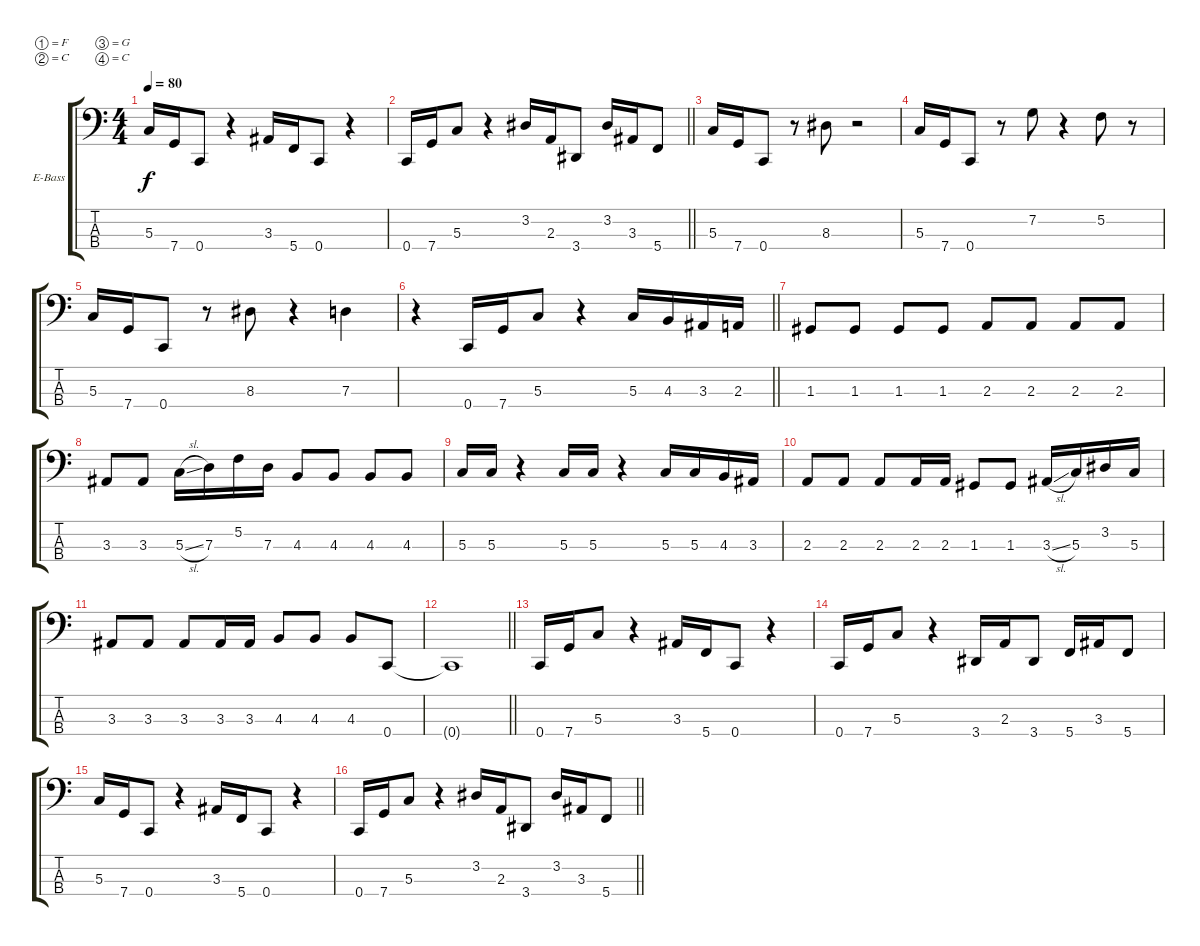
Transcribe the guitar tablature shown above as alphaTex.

\bracketExtendMode groupsimilarinstruments
\firstSystemTrackNameOrientation horizontal
\otherSystemsTrackNameOrientation horizontal
\track ("Untitled" "E-Bass") {instrument electricbasspick}
\staff {score tabs}
\tuning (F2 C2 G1 C1)
\ts (4 4)
\tempo 80
\clef f4
\ks c
5.3.16{dy f} 7.4.16 0.4.8 r.4 3.3.16 5.4.16 0.4.8 r.4 |
\barLineRight lightlight
0.4.16 7.4.16 5.3.8 r.4 3.2.16 2.3.16 3.4.8 3.2.16 3.3.16 5.4.8 |
\section ("" " ")
5.3.16 7.4.16 0.4.8 r.8 8.3.8 r.2 |
5.3.16 7.4.16 0.4.8 r.8 7.2.8 r.4 5.2.8 r.8 |
5.3.16 7.4.16 0.4.8 r.8 8.3.8 r.4 7.3.4 |
\barLineRight lightlight
r.4 0.4.16 7.4.16 5.3.8 r.4 5.3.16 4.3.16 3.3.16 2.3.16 |
\section ("" " ")
1.3.8 1.3.8 1.3.8 1.3.8 2.3.8 2.3.8 2.3.8 2.3.8 |
3.3.8 3.3.8 5.3{sl}.16 7.3.16 5.2.16 7.3.16 4.3.8 4.3.8 4.3.8 4.3.8 |
5.3.16 5.3.16 r.4 5.3.16 5.3.16 r.4 5.3.16 5.3.16 4.3.16 3.3.16 |
2.3.8 2.3.8 2.3.8 2.3.16 2.3.16 1.3.8 1.3.8 3.3{sl}.16 5.3.16 3.2.16 5.3.16 |
3.3.8 3.3.8 3.3.8 3.3.16 3.3.16 4.3.8 4.3.8 4.3.8 0.4.8 |
\barLineRight lightlight
0.4{t}.1 |
\section ("" " ")
0.4.16 7.4.16 5.3.8 r.4 3.3.16 5.4.16 0.4.8 r.4 |
0.4.16 7.4.16 5.3.8 r.4 3.4.16 2.3.16 3.4.8 5.4.16 3.3.16 5.4.8 |
5.3.16 7.4.16 0.4.8 r.4 3.3.16 5.4.16 0.4.8 r.4 |
\barLineRight lightlight
0.4.16 7.4.16 5.3.8 r.4 3.2.16 2.3.16 3.4.8 3.2.16 3.3.16 5.4.8
